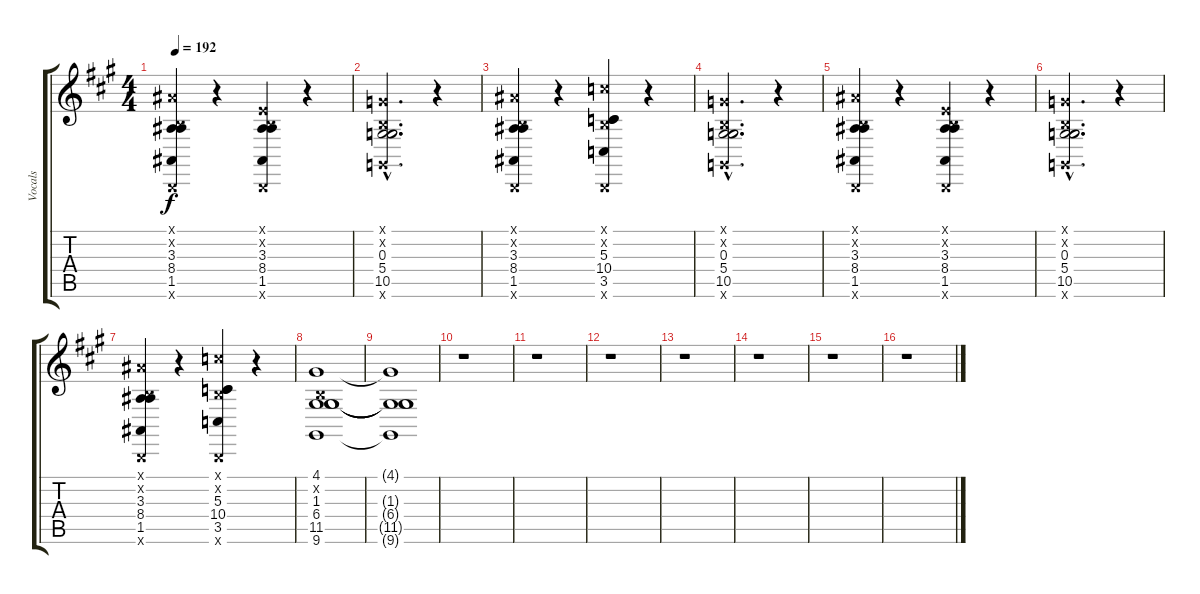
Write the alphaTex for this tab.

\track ("Vocals" "Vocals") {instrument stringensemble1}
\staff {score tabs}
\tuning (E4 B3 G3 D3 A2 B1) {hide}
\ts (4 4)
\tempo 192
\clef g2
\ks f#minor
(6.1{x} 0.2{x} 3.3 8.4 1.5 0.6{x}).4{dy f} r.4 (0.1{x} 0.2{x} 3.3 8.4 1.5 0.6{x}).4 r.4 |
(3.1{hac x} 0.2{hac x} 0.3{hac} 5.4{hac} 10.5{hac} 8.6{hac x}).2{d} r.4 |
(6.1{x} 0.2{x} 3.3 8.4 1.5 0.6{x}).4 r.4 (8.1{x} 0.2{x} 5.3 10.4 3.5 0.6{x}).4 r.4 |
(3.1{hac x} 0.2{hac x} 0.3{hac} 5.4{hac} 10.5{hac} 8.6{hac x}).2{d} r.4 |
(6.1{x} 0.2{x} 3.3 8.4 1.5 0.6{x}).4 r.4 (0.1{x} 0.2{x} 3.3 8.4 1.5 0.6{x}).4 r.4 |
(3.1{hac x} 0.2{hac x} 0.3{hac} 5.4{hac} 10.5{hac} 8.6{hac x}).2{d} r.4 |
(6.1{x} 0.2{x} 3.3 8.4 1.5 0.6{x}).4 r.4 (8.1{x} 0.2{x} 5.3 10.4 3.5 0.6{x}).4 r.4 |
(4.1 0.2{x} 1.3 6.4 11.5 9.6).1 |
(4.1{t} 1.3{t} 6.4{t} 11.5{t} 9.6{t}).1 |
r.1 |
r.1 |
r.1 |
r.1 |
r.1 |
r.1 |
r.1
